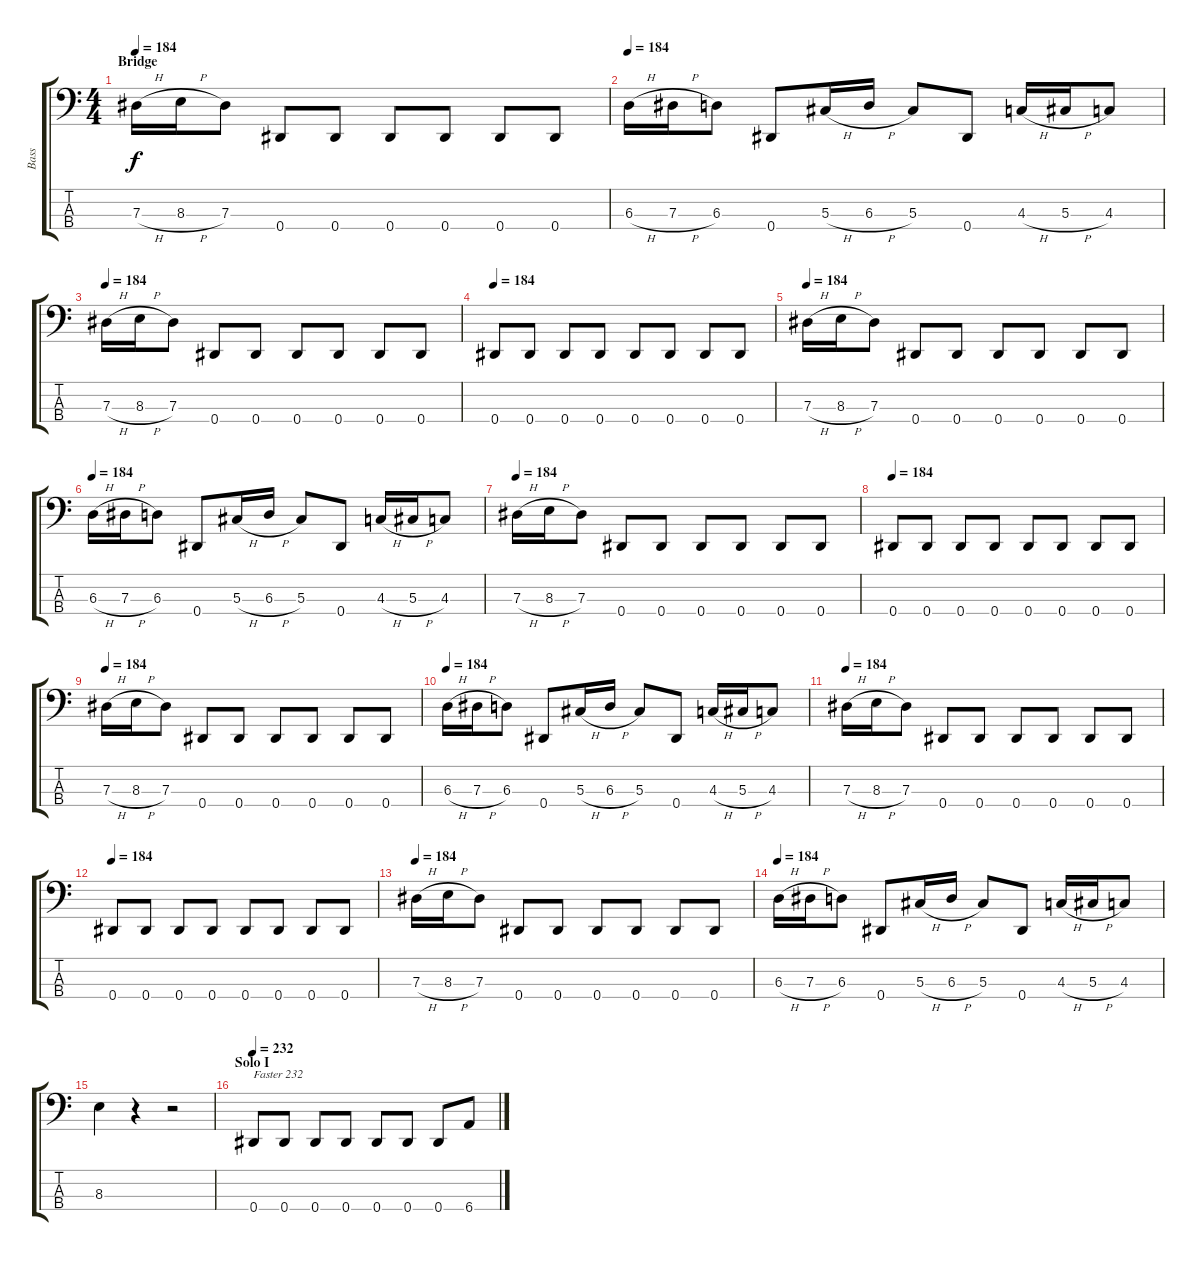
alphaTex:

\track ("Bass" "Bass") {instrument electricbasspick}
\staff {score tabs}
\tuning (Gb2 Db2 Ab1 Eb1) {hide}
\ts (4 4)
\section ("" "Bridge")
\tempo 184
\clef f4
\ks c
7.3{h}.16{dy f} 8.3{h}.16 7.3.8 0.4.8 0.4.8 0.4.8 0.4.8 0.4.8 0.4.8 |
\tempo 184
6.3{h}.16 7.3{h}.16 6.3.8 0.4.8 5.3{h}.16 6.3{h}.16 5.3.8 0.4.8 4.3{h}.16 5.3{h}.16 4.3.8 |
\tempo 184
7.3{h}.16 8.3{h}.16 7.3.8 0.4.8 0.4.8 0.4.8 0.4.8 0.4.8 0.4.8 |
\tempo 184
0.4.8 0.4.8 0.4.8 0.4.8 0.4.8 0.4.8 0.4.8 0.4.8 |
\tempo 184
7.3{h}.16 8.3{h}.16 7.3.8 0.4.8 0.4.8 0.4.8 0.4.8 0.4.8 0.4.8 |
\tempo 184
6.3{h}.16 7.3{h}.16 6.3.8 0.4.8 5.3{h}.16 6.3{h}.16 5.3.8 0.4.8 4.3{h}.16 5.3{h}.16 4.3.8 |
\tempo 184
7.3{h}.16 8.3{h}.16 7.3.8 0.4.8 0.4.8 0.4.8 0.4.8 0.4.8 0.4.8 |
\tempo 184
0.4.8 0.4.8 0.4.8 0.4.8 0.4.8 0.4.8 0.4.8 0.4.8 |
\tempo 184
7.3{h}.16 8.3{h}.16 7.3.8 0.4.8 0.4.8 0.4.8 0.4.8 0.4.8 0.4.8 |
\tempo 184
6.3{h}.16 7.3{h}.16 6.3.8 0.4.8 5.3{h}.16 6.3{h}.16 5.3.8 0.4.8 4.3{h}.16 5.3{h}.16 4.3.8 |
\tempo 184
7.3{h}.16 8.3{h}.16 7.3.8 0.4.8 0.4.8 0.4.8 0.4.8 0.4.8 0.4.8 |
\tempo 184
0.4.8 0.4.8 0.4.8 0.4.8 0.4.8 0.4.8 0.4.8 0.4.8 |
\tempo 184
7.3{h}.16 8.3{h}.16 7.3.8 0.4.8 0.4.8 0.4.8 0.4.8 0.4.8 0.4.8 |
\tempo 184
6.3{h}.16 7.3{h}.16 6.3.8 0.4.8 5.3{h}.16 6.3{h}.16 5.3.8 0.4.8 4.3{h}.16 5.3{h}.16 4.3.8 |
8.3.4 r.4 r.2 |
\section ("" "Solo I")
\tempo 232
0.4.8{txt "Faster 232"} 0.4.8 0.4.8 0.4.8 0.4.8 0.4.8 0.4.8 6.4.8
